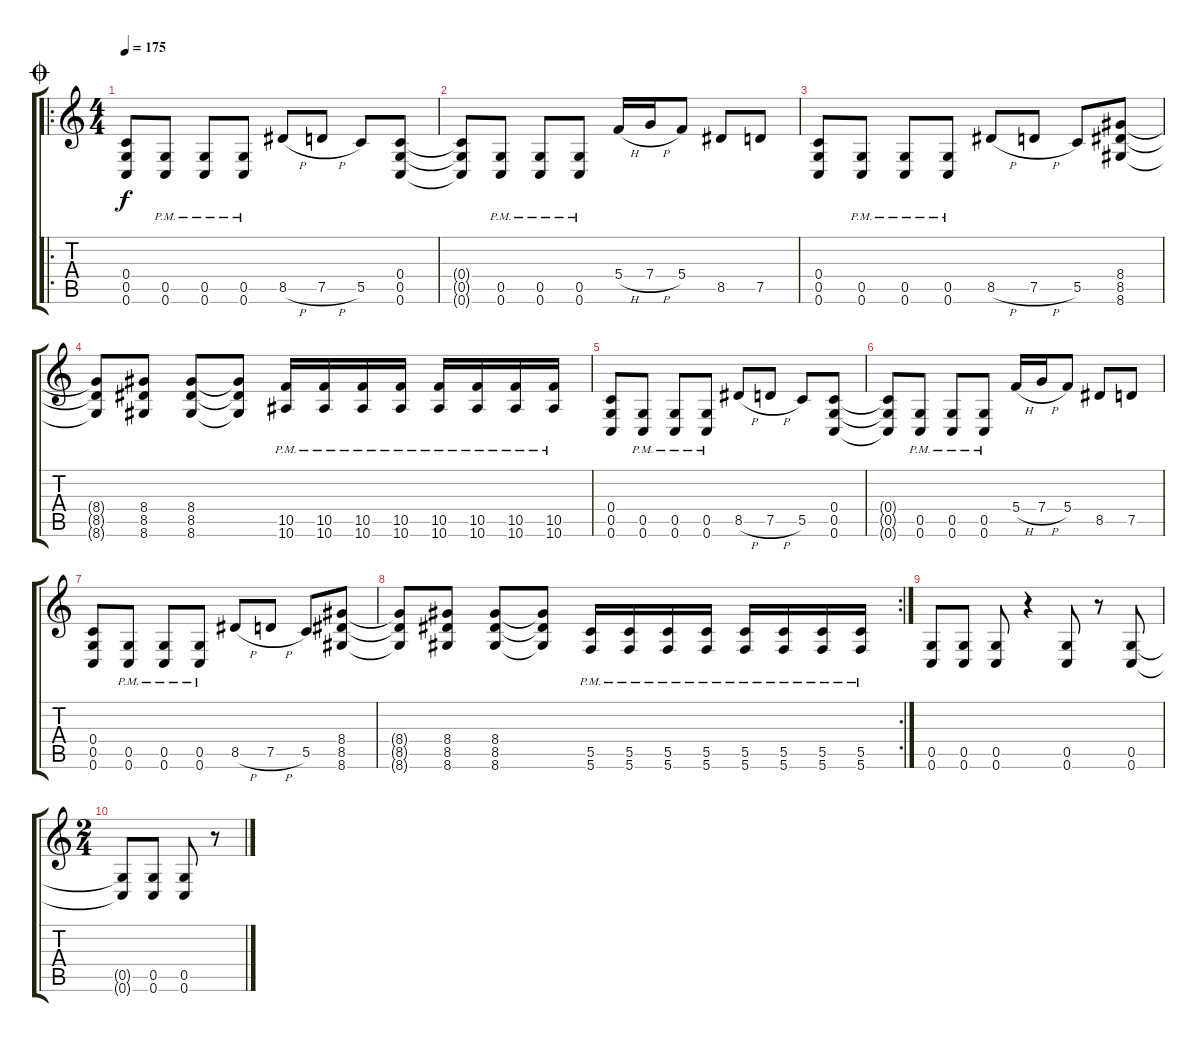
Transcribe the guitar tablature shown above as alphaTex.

\track "" {instrument distortionguitar}
\staff {score tabs}
\tuning (D4 A3 F3 C3 G2 C2) {hide}
\ro
\ts (4 4)
\jump coda
\tempo 175
\clef g2
\ks c
(0.4 0.5 0.6).8{dy f} (0.5{pm} 0.6{pm}).8 (0.5{pm} 0.6{pm}).8 (0.5{pm} 0.6{pm}).8 8.5{h}.8 7.5{h}.8 5.5.8 (0.4 0.5 0.6).8 |
(0.4{t} 0.5{t} 0.6{t}).8 (0.5{pm} 0.6{pm}).8 (0.5{pm} 0.6{pm}).8 (0.5{pm} 0.6{pm}).8 5.4{h}.16 7.4{h}.16 5.4.8 8.5.8 7.5.8 |
(0.4 0.5 0.6).8 (0.5{pm} 0.6{pm}).8 (0.5{pm} 0.6{pm}).8 (0.5{pm} 0.6{pm}).8 8.5{h}.8 7.5{h}.8 5.5.8 (8.4 8.5 8.6).8 |
(8.4{t} 8.5{t} 8.6{t}).8 (8.4 8.5 8.6).8 (8.4 8.5 8.6).8 (8.4{t} 8.5{t} 8.6{t}).8 (10.5{pm} 10.6{pm}).16 (10.5{pm} 10.6{pm}).16 (10.5{pm} 10.6{pm}).16 (10.5{pm} 10.6{pm}).16 (10.5{pm} 10.6{pm}).16 (10.5{pm} 10.6{pm}).16 (10.5{pm} 10.6{pm}).16 (10.5{pm} 10.6{pm}).16 |
(0.4 0.5 0.6).8 (0.5{pm} 0.6{pm}).8 (0.5{pm} 0.6{pm}).8 (0.5{pm} 0.6{pm}).8 8.5{h}.8 7.5{h}.8 5.5.8 (0.4 0.5 0.6).8 |
(0.4{t} 0.5{t} 0.6{t}).8 (0.5{pm} 0.6{pm}).8 (0.5{pm} 0.6{pm}).8 (0.5{pm} 0.6{pm}).8 5.4{h}.16 7.4{h}.16 5.4.8 8.5.8 7.5.8 |
(0.4 0.5 0.6).8 (0.5{pm} 0.6{pm}).8 (0.5{pm} 0.6{pm}).8 (0.5{pm} 0.6{pm}).8 8.5{h}.8 7.5{h}.8 5.5.8 (8.4 8.5 8.6).8 |
\rc 2
(8.4{t} 8.5{t} 8.6{t}).8 (8.4 8.5 8.6).8 (8.4 8.5 8.6).8 (8.4{t} 8.5{t} 8.6{t}).8 (5.5{pm} 5.6{pm}).16 (5.5{pm} 5.6{pm}).16 (5.5{pm} 5.6{pm}).16 (5.5{pm} 5.6{pm}).16 (5.5{pm} 5.6{pm}).16 (5.5{pm} 5.6{pm}).16 (5.5{pm} 5.6{pm}).16 (5.5{pm} 5.6{pm}).16 |
(0.5 0.6).8 (0.5 0.6).8 (0.5 0.6).8 r.4 (0.5 0.6).8 r.8 (0.5 0.6).8 |
\ts (2 4)
(0.5{t} 0.6{t}).8 (0.5 0.6).8 (0.5 0.6).8 r.8
